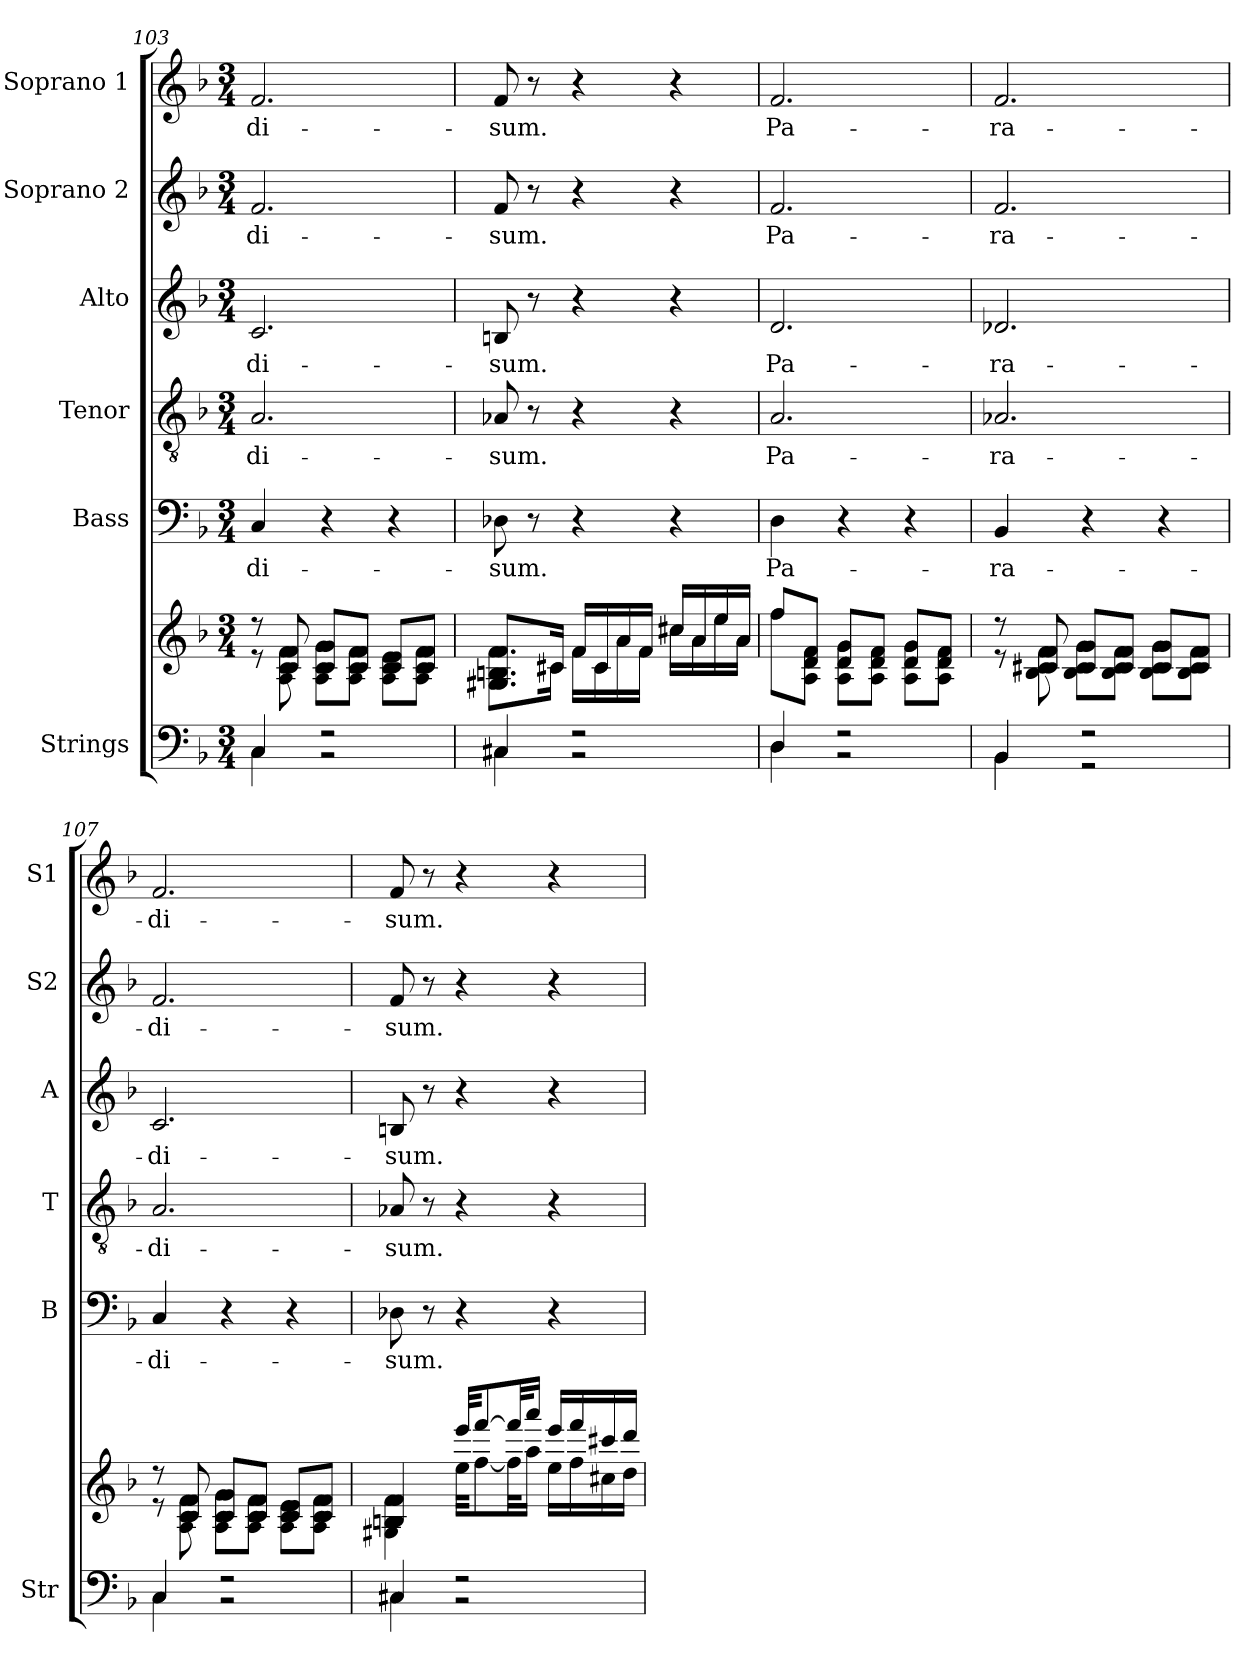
**kern	**kern	**kern	**text	**kern	**text	**kern	**text	**kern	**text	**kern	**text
*part6	*part6	*part5	*part5	*part4	*part4	*part3	*part3	*part2	*part2	*part1	*part1
*staff7	*staff6	*staff5	*staff5	*staff4	*staff4	*staff3	*staff3	*staff2	*staff2	*staff1	*staff1
*I"Strings	*	*I"Bass	*	*I"Tenor	*	*I"Alto	*	*I"Soprano 2	*	*I"Soprano 1	*
*I'Str	*	*I'B	*	*I'T	*	*I'A	*	*I'S2	*	*I'S1	*
*clefF4	*clefG2	*clefF4	*	*clefGv2	*	*clefG2	*	*clefG2	*	*clefG2	*
*k[b-]	*k[b-]	*k[b-]	*	*k[b-]	*	*k[b-]	*	*k[b-]	*	*k[b-]	*
*M3/4	*M3/4	*M3/4	*	*M3/4	*	*M3/4	*	*M3/4	*	*M3/4	*
=103	=103	=103	=103	=103	=103	=103	=103	=103	=103	=103	=103
*^	*^	*	*	*	*	*	*	*	*	*	*
!	!	!	!	!	!LO:LY:b	!	!LO:LY:b	!	!LO:LY:b	!	!LO:LY:b	!	!LO:LY:b
4C/	4C\	8r	8r	4C	-di-	2.A	-di-	2.c	-di-	2.f	-di-	2.f	-di-
.	.	8c/ 8f/	8A\ 8c\ 8f\	.	.	.	.	.	.	.	.	.	.
2r	2r	8c/ 8g/L	8A\ 8c\ 8g\L	4r	.	.	.	.	.	.	.	.	.
.	.	8c/ 8f/J	8A\ 8c\ 8f\J	.	.	.	.	.	.	.	.	.	.
.	.	8c/ 8e/L	8A\ 8c\ 8e\L	4r	.	.	.	.	.	.	.	.	.
.	.	8c/ 8f/J	8A\ 8c\ 8f\J	.	.	.	.	.	.	.	.	.	.
=104	=104	=104	=104	=104	=104	=104	=104	=104	=104	=104	=104	=104	=104
!	!	!	!	!	!LO:LY:b	!	!LO:LY:b	!	!LO:LY:b	!	!LO:LY:b	!	!LO:LY:b
4C#X/	4C#X\	8.G#X/ 8.Bn/ 8.f/L	8.G#X\ 8.Bn\ 8.f\L	8D-X	-sum.	8A-X	-sum.	8Bn	-sum.	8f	-sum.	8f	-sum.
.	.	.	.	8r	.	8r	.	8r	.	8r	.	8r	.
.	.	16c#X/Jk	16c#X\Jk	.	.	.	.	.	.	.	.	.	.
2r	2r	16f/LL	16f\LL	4r	.	4r	.	4r	.	4r	.	4r	.
.	.	16c#/	16c#\	.	.	.	.	.	.	.	.	.	.
.	.	16a/	16a\	.	.	.	.	.	.	.	.	.	.
.	.	16f/JJ	16f\JJ	.	.	.	.	.	.	.	.	.	.
.	.	16cc#X/LL	16cc#X\LL	4r	.	4r	.	4r	.	4r	.	4r	.
.	.	16a/	16a\	.	.	.	.	.	.	.	.	.	.
.	.	16ee/	16ee\	.	.	.	.	.	.	.	.	.	.
.	.	16a/JJ	16a\JJ	.	.	.	.	.	.	.	.	.	.
=105	=105	=105	=105	=105	=105	=105	=105	=105	=105	=105	=105	=105	=105
!	!	!	!	!	!LO:LY:b	!	!LO:LY:b	!	!LO:LY:b	!	!LO:LY:b	!	!LO:LY:b
4D/	4D\	8ff/L	8ff\L	4D	Pa-	2.A	Pa-	2.d	Pa-	2.f	Pa-	2.f	Pa-
.	.	8d/ 8f/J	8A\ 8d\ 8f\J	.	.	.	.	.	.	.	.	.	.
2r	2r	8d/ 8g/L	8A\ 8d\ 8g\L	4r	.	.	.	.	.	.	.	.	.
.	.	8d/ 8f/J	8A\ 8d\ 8f\J	.	.	.	.	.	.	.	.	.	.
.	.	8d/ 8g/L	8A\ 8d\ 8g\L	4r	.	.	.	.	.	.	.	.	.
.	.	8d/ 8f/J	8A\ 8d\ 8f\J	.	.	.	.	.	.	.	.	.	.
=106	=106	=106	=106	=106	=106	=106	=106	=106	=106	=106	=106	=106	=106
!	!	!	!	!	!LO:LY:b	!	!LO:LY:b	!	!LO:LY:b	!	!LO:LY:b	!	!LO:LY:b
4BB-/	4BB-\	8r	8r	4BB-	-ra-	2.A-X	-ra-	2.d-X	-ra-	2.f	-ra-	2.f	-ra-
.	.	8c#X/ 8f/	8B-\ 8c#X\ 8f\	.	.	.	.	.	.	.	.	.	.
2r	2r	8c#/ 8g/L	8B-\ 8c#\ 8g\L	4r	.	.	.	.	.	.	.	.	.
.	.	8c#/ 8f/J	8B-\ 8c#\ 8f\J	.	.	.	.	.	.	.	.	.	.
.	.	8c#/ 8g/L	8B-\ 8c#\ 8g\L	4r	.	.	.	.	.	.	.	.	.
.	.	8c#/ 8f/J	8B-\ 8c#\ 8f\J	.	.	.	.	.	.	.	.	.	.
=107	=107	=107	=107	=107	=107	=107	=107	=107	=107	=107	=107	=107	=107
!	!	!	!	!	!LO:LY:b	!	!LO:LY:b	!	!LO:LY:b	!	!LO:LY:b	!	!LO:LY:b
4C/	4C\	8r	8r	4C	-di-	2.A	-di-	2.c	-di-	2.f	-di-	2.f	-di-
.	.	8c/ 8f/	8A\ 8c\ 8f\	.	.	.	.	.	.	.	.	.	.
2r	2r	8c/ 8g/L	8A\ 8c\ 8g\L	4r	.	.	.	.	.	.	.	.	.
.	.	8c/ 8f/J	8A\ 8c\ 8f\J	.	.	.	.	.	.	.	.	.	.
.	.	8c/ 8e/L	8A\ 8c\ 8e\L	4r	.	.	.	.	.	.	.	.	.
.	.	8c/ 8f/J	8A\ 8c\ 8f\J	.	.	.	.	.	.	.	.	.	.
=108	=108	=108	=108	=108	=108	=108	=108	=108	=108	=108	=108	=108	=108
!	!	!	!	!	!LO:LY:b	!	!LO:LY:b	!	!LO:LY:b	!	!LO:LY:b	!	!LO:LY:b
4C#X/	4C#X\	4Bn/ 4f/	4G#X\ 4Bn\ 4f\	8D-X	-sum.	8A-X	-sum.	8Bn	-sum.	8f	-sum.	8f	-sum.
.	.	.	.	8r	.	8r	.	8r	.	8r	.	8r	.
2r	2r	32eee/KKL	32ee\KKL	4r	.	4r	.	4r	.	4r	.	4r	.
.	.	[8fff/	[8ff\	.	.	.	.	.	.	.	.	.	.
.	.	32fff/KL]	32ff\KL]	.	.	.	.	.	.	.	.	.	.
.	.	16aaa/JJ	16aa\JJ	.	.	.	.	.	.	.	.	.	.
.	.	16eee/LL	16ee\LL	4r	.	4r	.	4r	.	4r	.	4r	.
.	.	16fff/	16ff\	.	.	.	.	.	.	.	.	.	.
.	.	16ccc#X/	16cc#X\	.	.	.	.	.	.	.	.	.	.
.	.	16ddd/JJ	16dd\JJ	.	.	.	.	.	.	.	.	.	.
*v	*v	*	*	*	*	*	*	*	*	*	*	*	*
*	*v	*v	*	*	*	*	*	*	*	*	*	*
=	=	=	=	=	=	=	=	=	=	=	=
*-	*-	*-	*-	*-	*-	*-	*-	*-	*-	*-	*-
